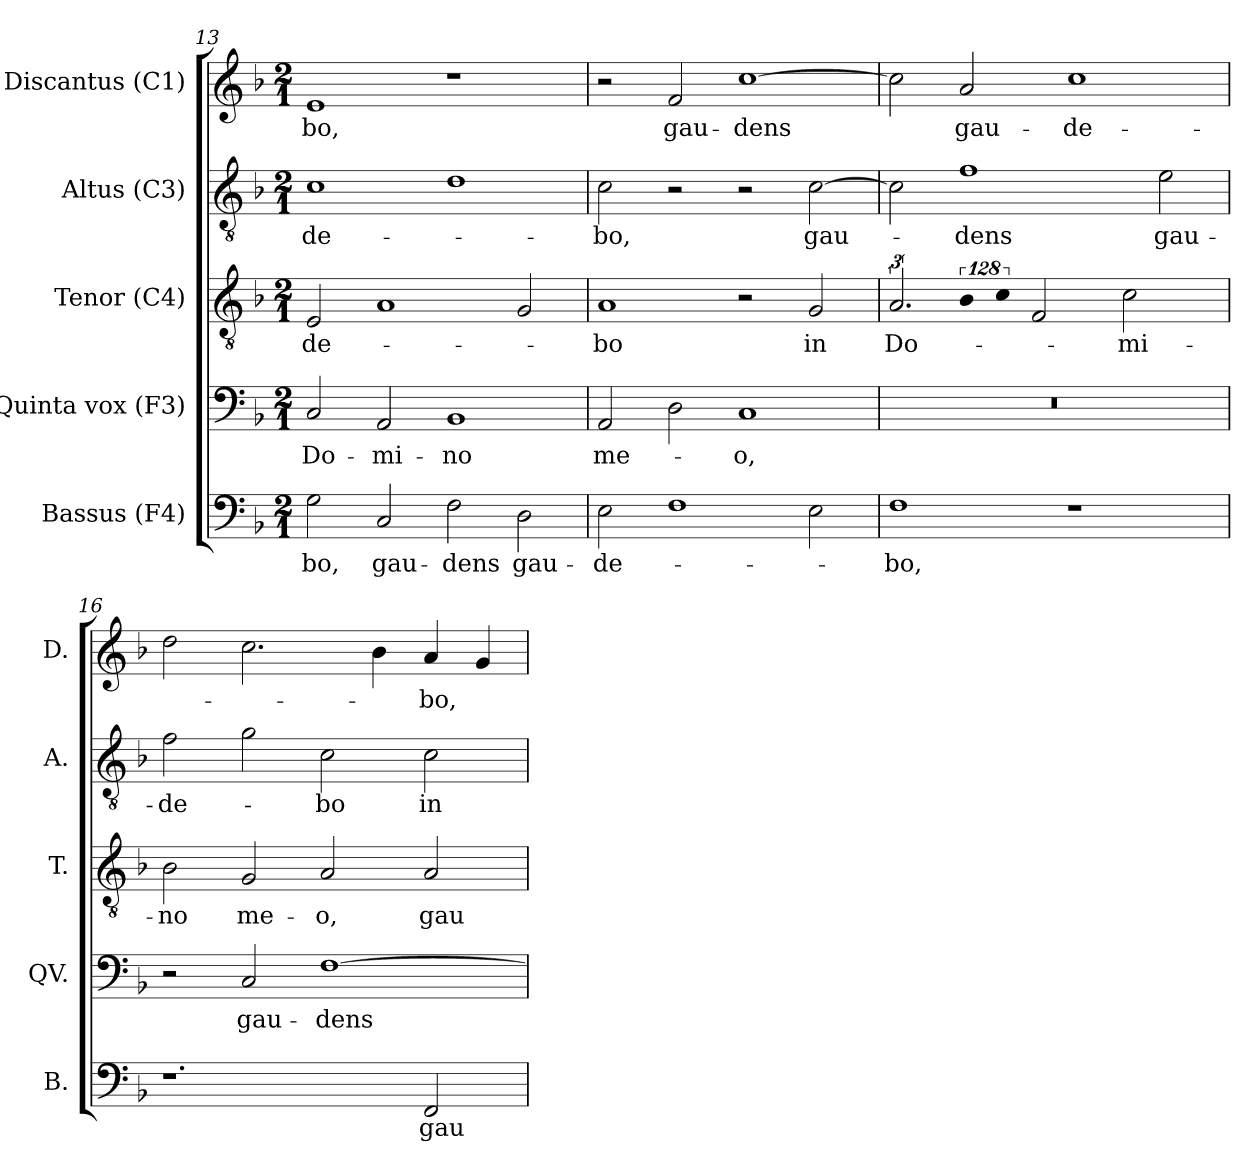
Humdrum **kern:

**kern	**text	**kern	**text	**kern	**text	**kern	**text	**kern	**text
*part5	*part5	*part4	*part4	*part3	*part3	*part2	*part2	*part1	*part1
*staff5	*staff5	*staff4	*staff4	*staff3	*staff3	*staff2	*staff2	*staff1	*staff1
*I"Bassus (F4)	*	*I"Quinta vox (F3)	*	*I"Tenor (C4)	*	*I"Altus (C3)	*	*I"Discantus (C1)	*
*I'B.	*	*I'QV.	*	*I'T.	*	*I'A.	*	*I'D.	*
!!LO:PB:g=z
*clefF4	*	*clefF4	*	*clefGv2	*	*clefGv2	*	*clefG2	*
*	*	*ITrd7c12	*	*ITrd7c12	*	*	*	*	*
*k[b-]	*	*k[b-]	*	*k[b-]	*	*k[b-]	*	*k[b-]	*
*F:	*	*F:	*	*F:	*	*F:	*	*F:	*
*M2/1	*	*M2/1	*	*M2/1	*	*M2/1	*	*M2/1	*
=13	=13	=13	=13	=13	=13	=13	=13	=13	=13
!	!LO:LY:b:color=#000000	!	!	!	!	!	!	!	!
!	!	!	!LO:LY:b:color=#000000	!	!	!	!	!	!
!	!	!	!	!	!LO:LY:b:color=#000000	!	!	!	!
!	!	!	!	!	!	!	!LO:LY:b:color=#000000	!	!
!	!	!	!	!	!	!	!	!	!LO:LY:b:color=#000000
2Gi\	-bo,	2CCi/	Do-	2EEi/	-de-	1ci	-de-	1ei	-bo,
!	!LO:LY:b:color=#000000	!	!	!	!	!	!	!	!
!	!	!	!LO:LY:b:color=#000000	!	!	!	!	!	!
2Ci/	gau-	2AAAi/	-mi-	1AAi	.	.	.	.	.
!	!LO:LY:b:color=#000000	!	!	!	!	!	!	!	!
!	!	!	!LO:LY:b:color=#000000	!	!	!	!	!	!
2Fi\	-dens	1BBB-i	-no	.	.	1di	.	1r	.
!	!LO:LY:b:color=#000000	!	!	!	!	!	!	!	!
2Di\	gau-	.	.	2GGi/	.	.	.	.	.
=14	=14	=14	=14	=14	=14	=14	=14	=14	=14
!	!LO:LY:b:color=#000000	!	!	!	!	!	!	!	!
!	!	!	!LO:LY:b:color=#000000	!	!	!	!	!	!
!	!	!	!	!	!LO:LY:b:color=#000000	!	!	!	!
!	!	!	!	!	!	!	!LO:LY:b:color=#000000	!	!
2Ei\	-de-	2AAAi/	me-	1AAi	-bo	2ci\	-bo,	2r	.
!	!	!	!	!	!	!	!	!	!LO:LY:b:color=#000000
1Fi	.	2DDi\	.	.	.	2r	.	2fi/	gau-
!	!	!	!LO:LY:b:color=#000000	!	!	!	!	!	!
!	!	!	!	!	!	!	!	!	!LO:LY:b:color=#000000
.	.	1CCi	-o,	2r	.	2r	.	[1cci	-dens
!	!	!	!	!	!LO:LY:b:color=#000000	!	!	!	!
!	!	!	!	!	!	!	!LO:LY:b:color=#000000	!	!
2Ei\	.	.	.	2GGi/	in	[2ci\	gau-	.	.
=15	=15	=15	=15	=15	=15	=15	=15	=15	=15
!	!LO:LY:b:color=#000000	!LO:N:vis=1	!	!	!	!	!	!	!
!	!	!	!	!	!LO:LY:b:color=#000000	!	!	!	!
1Fi	-bo,	0r	.	3.AAi/	Do-	2ci\]	.	2cci\]	.
!	!	!	!	!LO:N:vis=4	!	!	!	!	!
!	!	!	!	!	!	!	!LO:LY:b:color=#000000	!	!
!	!	!	!	!	!	!	!	!	!LO:LY:b:color=#000000
.	.	.	.	512%85BB-i\	.	1fi	-dens	2ai/	gau-
!	!	!	!	!LO:N:vis=2	!	!	!	!	!
.	.	.	.	512%171Ci\	.	.	.	.	.
!	!	!	!	!	!	!	!	!	!LO:LY:b:color=#000000
1r	.	.	.	2FFi/	.	.	.	1cci	-de-
!	!	!	!	!	!LO:LY:b:color=#000000	!	!	!	!
!	!	!	!	!	!	!	!LO:LY:b:color=#000000	!	!
.	.	.	.	2Ci\	-mi-	2ei\	gau-	.	.
=16	=16	=16	=16	=16	=16	=16	=16	=16	=16
!	!	!	!	!	!LO:LY:b:color=#000000	!	!	!	!
!	!	!	!	!	!	!	!LO:LY:b:color=#000000	!	!
1.r	.	2r	.	2BB-i\	-no	2fi\	-de-	2ddi\	.
!	!	!	!LO:LY:b:color=#000000	!	!	!	!	!	!
!	!	!	!	!	!LO:LY:b:color=#000000	!	!	!	!
.	.	2CCi/	gau-	2GGi/	me-	2gi\	.	2.cci\	.
!	!	!	!LO:LY:b:color=#000000	!	!	!	!	!	!
!	!	!	!	!	!LO:LY:b:color=#000000	!	!	!	!
!	!	!	!	!	!	!	!LO:LY:b:color=#000000	!	!
.	.	[1FFi	-dens	2AAi/	-o,	2ci\	-bo	.	.
.	.	.	.	.	.	.	.	4b-i\	.
!	!LO:LY:b:color=#000000	!	!	!	!	!	!	!	!
!	!	!	!	!	!LO:LY:b:color=#000000	!	!	!	!
!	!	!	!	!	!	!	!LO:LY:b:color=#000000	!	!
!	!	!	!	!	!	!	!	!	!LO:LY:b:color=#000000
2FFi/	gau-	.	.	2AAi/	gau-	2ci\	in	4ai/	-bo,
.	.	.	.	.	.	.	.	4gi/	.
=	=	=	=	=	=	=	=	=	=
*-	*-	*-	*-	*-	*-	*-	*-	*-	*-
